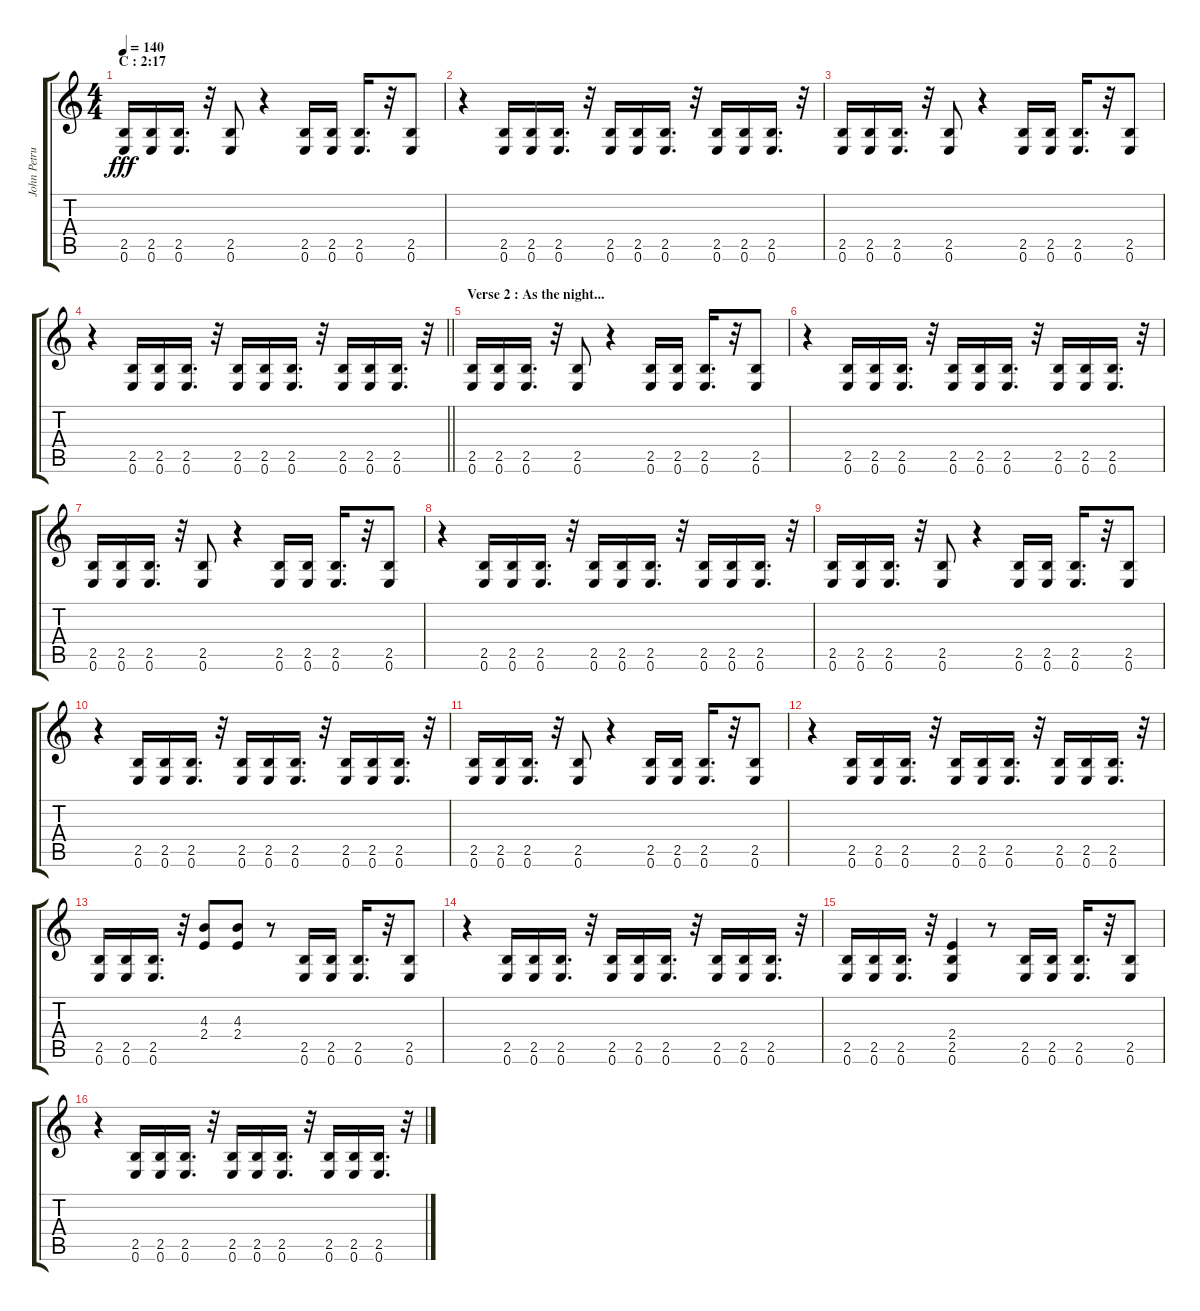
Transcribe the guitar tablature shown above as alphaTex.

\track ("John Petrucci" "John Petru") {instrument distortionguitar}
\staff {score tabs}
\tuning (E4 B3 G3 D3 A2 E2) {hide}
\ts (4 4)
\section ("" "C : 2:17")
\tempo 140
\clef g2
\ks c
(2.5 0.6).16{dy fff} (2.5 0.6).16 (2.5 0.6).16{d} r.32 (2.5 0.6).8 r.4 (2.5 0.6).16 (2.5 0.6).16 (2.5 0.6).16{d} r.32 (2.5 0.6).8 |
r.4 (2.5 0.6).16 (2.5 0.6).16 (2.5 0.6).16{d} r.32 (2.5 0.6).16 (2.5 0.6).16 (2.5 0.6).16{d} r.32 (2.5 0.6).16 (2.5 0.6).16 (2.5 0.6).16{d} r.32 |
(2.5 0.6).16 (2.5 0.6).16 (2.5 0.6).16{d} r.32 (2.5 0.6).8 r.4 (2.5 0.6).16 (2.5 0.6).16 (2.5 0.6).16{d} r.32 (2.5 0.6).8 |
\barLineRight lightlight
r.4 (2.5 0.6).16 (2.5 0.6).16 (2.5 0.6).16{d} r.32 (2.5 0.6).16 (2.5 0.6).16 (2.5 0.6).16{d} r.32 (2.5 0.6).16 (2.5 0.6).16 (2.5 0.6).16{d} r.32 |
\section ("" "Verse 2 : As the night...")
(2.5 0.6).16 (2.5 0.6).16 (2.5 0.6).16{d} r.32 (2.5 0.6).8 r.4 (2.5 0.6).16 (2.5 0.6).16 (2.5 0.6).16{d} r.32 (2.5 0.6).8 |
r.4 (2.5 0.6).16 (2.5 0.6).16 (2.5 0.6).16{d} r.32 (2.5 0.6).16 (2.5 0.6).16 (2.5 0.6).16{d} r.32 (2.5 0.6).16 (2.5 0.6).16 (2.5 0.6).16{d} r.32 |
(2.5 0.6).16 (2.5 0.6).16 (2.5 0.6).16{d} r.32 (2.5 0.6).8 r.4 (2.5 0.6).16 (2.5 0.6).16 (2.5 0.6).16{d} r.32 (2.5 0.6).8 |
r.4 (2.5 0.6).16 (2.5 0.6).16 (2.5 0.6).16{d} r.32 (2.5 0.6).16 (2.5 0.6).16 (2.5 0.6).16{d} r.32 (2.5 0.6).16 (2.5 0.6).16 (2.5 0.6).16{d} r.32 |
(2.5 0.6).16 (2.5 0.6).16 (2.5 0.6).16{d} r.32 (2.5 0.6).8 r.4 (2.5 0.6).16 (2.5 0.6).16 (2.5 0.6).16{d} r.32 (2.5 0.6).8 |
r.4 (2.5 0.6).16 (2.5 0.6).16 (2.5 0.6).16{d} r.32 (2.5 0.6).16 (2.5 0.6).16 (2.5 0.6).16{d} r.32 (2.5 0.6).16 (2.5 0.6).16 (2.5 0.6).16{d} r.32 |
(2.5 0.6).16 (2.5 0.6).16 (2.5 0.6).16{d} r.32 (2.5 0.6).8 r.4 (2.5 0.6).16 (2.5 0.6).16 (2.5 0.6).16{d} r.32 (2.5 0.6).8 |
r.4 (2.5 0.6).16 (2.5 0.6).16 (2.5 0.6).16{d} r.32 (2.5 0.6).16 (2.5 0.6).16 (2.5 0.6).16{d} r.32 (2.5 0.6).16 (2.5 0.6).16 (2.5 0.6).16{d} r.32 |
(2.5 0.6).16 (2.5 0.6).16 (2.5 0.6).16{d} r.32 (4.3 2.4).8 (4.3 2.4).8 r.8 (2.5 0.6).16 (2.5 0.6).16 (2.5 0.6).16{d} r.32 (2.5 0.6).8 |
r.4 (2.5 0.6).16 (2.5 0.6).16 (2.5 0.6).16{d} r.32 (2.5 0.6).16 (2.5 0.6).16 (2.5 0.6).16{d} r.32 (2.5 0.6).16 (2.5 0.6).16 (2.5 0.6).16{d} r.32 |
(2.5 0.6).16 (2.5 0.6).16 (2.5 0.6).16{d} r.32 (2.4 2.5 0.6).4 r.8 (2.5 0.6).16 (2.5 0.6).16 (2.5 0.6).16{d} r.32 (2.5 0.6).8 |
r.4 (2.5 0.6).16 (2.5 0.6).16 (2.5 0.6).16{d} r.32 (2.5 0.6).16 (2.5 0.6).16 (2.5 0.6).16{d} r.32 (2.5 0.6).16 (2.5 0.6).16 (2.5 0.6).16{d} r.32
